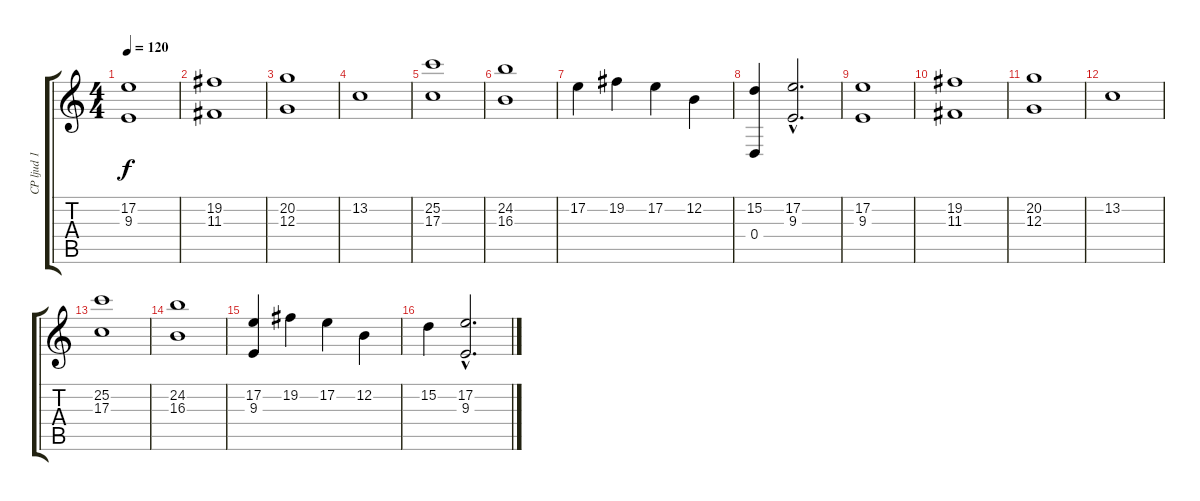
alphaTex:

\track ("CP ljud 1" "CP ljud 1") {instrument voiceoohs}
\staff {score tabs}
\tuning (E4 B3 G3 D3 A2 E2) {hide}
\ts (4 4)
\tempo 120
\clef g2
\ks c
(17.2 9.3).1{dy f} |
(19.2 11.3).1 |
(20.2 12.3).1 |
13.2.1 |
(25.2 17.3).1 |
(24.2 16.3).1 |
17.2.4 19.2.4 17.2.4 12.2.4 |
(15.2 0.4).4 (17.2{hac} 9.3{hac}).2{d} |
(17.2 9.3).1 |
(19.2 11.3).1 |
(20.2 12.3).1 |
13.2.1 |
(25.2 17.3).1 |
(24.2 16.3).1 |
(17.2 9.3).4 19.2.4 17.2.4 12.2.4 |
15.2.4 (17.2{hac} 9.3{hac}).2{d}
